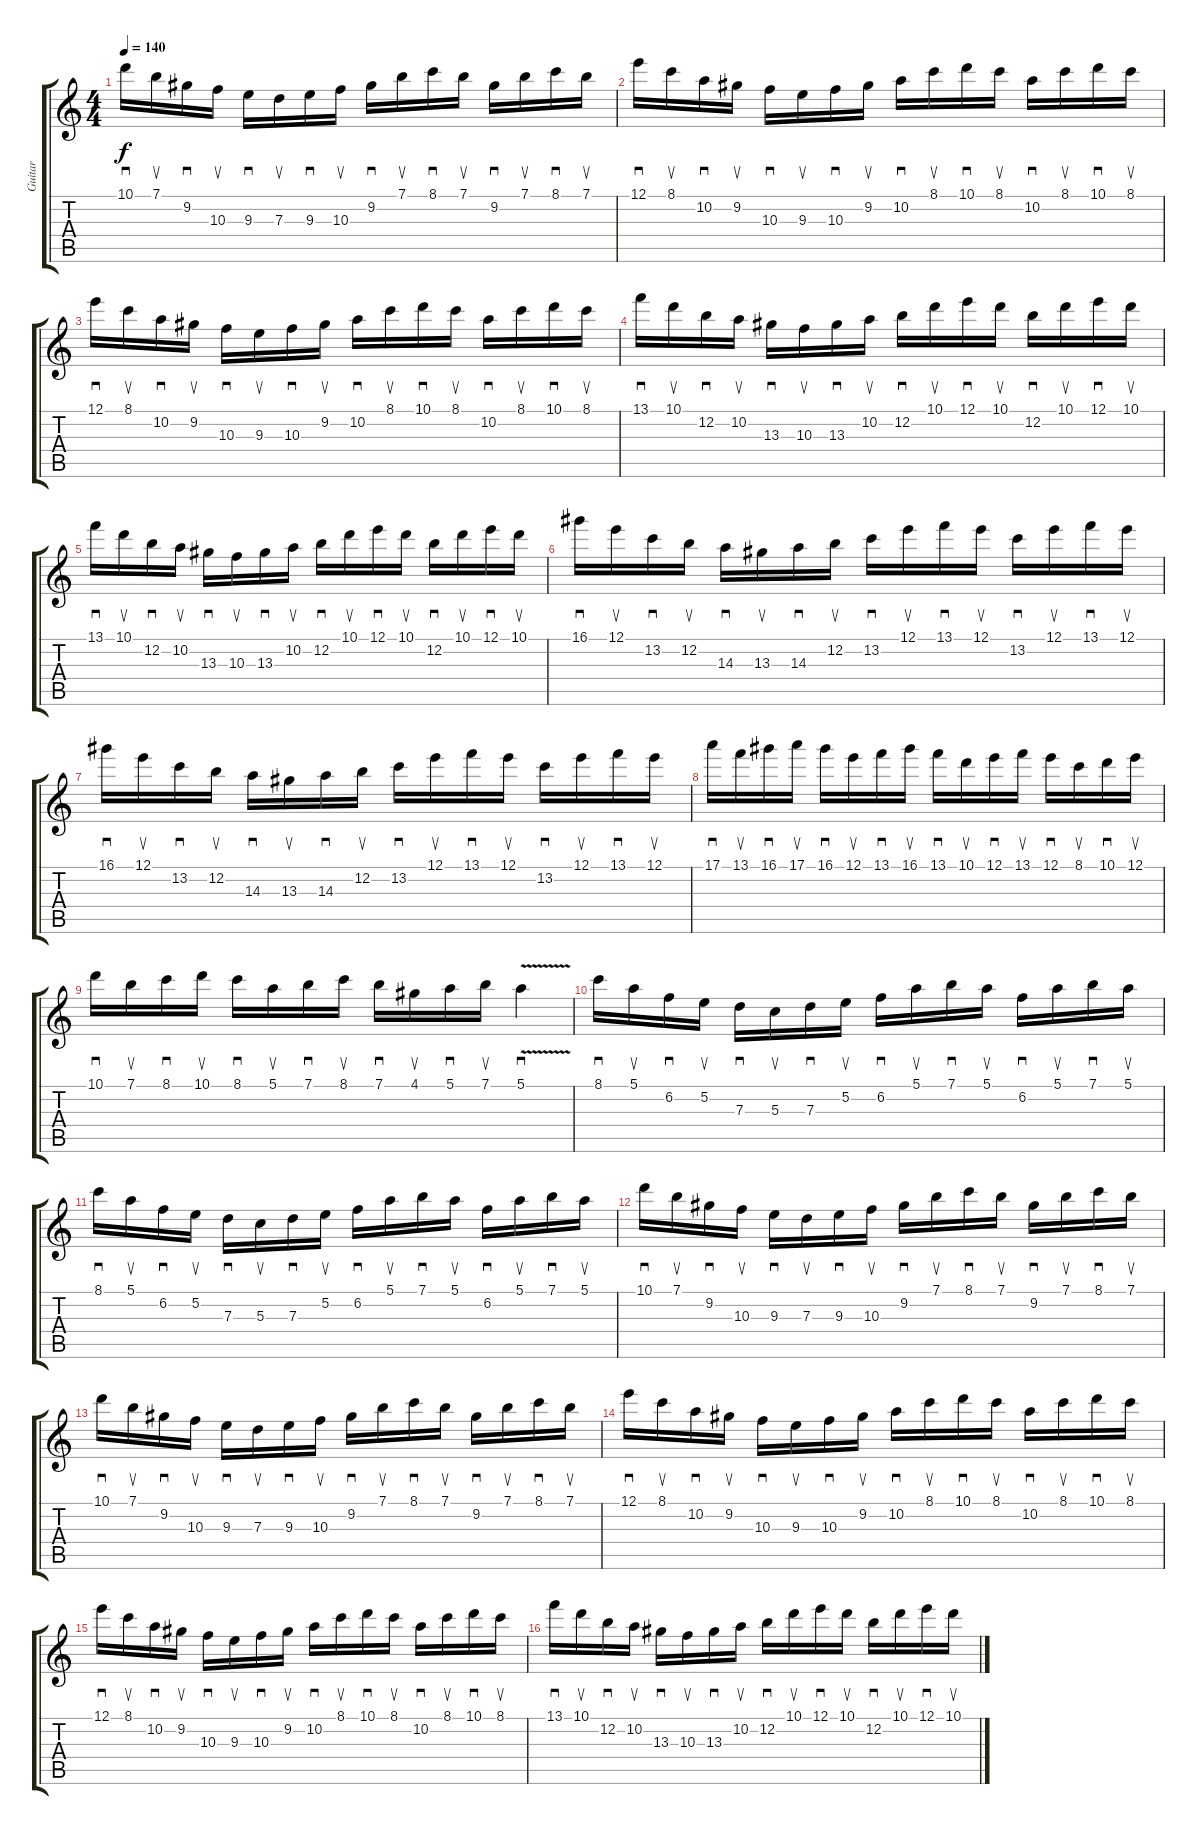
\track ("Guitar" "Guitar") {instrument distortionguitar}
\staff {score tabs}
\tuning (E4 B3 G3 D3 A2 E2) {hide}
\ts (4 4)
\tempo 140
\clef g2
\ks c
10.1.16{sd dy f} 7.1.16{su} 9.2.16{sd} 10.3.16{su} 9.3.16{sd} 7.3.16{su} 9.3.16{sd} 10.3.16{su} 9.2.16{sd} 7.1.16{su} 8.1.16{sd} 7.1.16{su} 9.2.16{sd} 7.1.16{su} 8.1.16{sd} 7.1.16{su} |
12.1.16{sd} 8.1.16{su} 10.2.16{sd} 9.2.16{su} 10.3.16{sd} 9.3.16{su} 10.3.16{sd} 9.2.16{su} 10.2.16{sd} 8.1.16{su} 10.1.16{sd} 8.1.16{su} 10.2.16{sd} 8.1.16{su} 10.1.16{sd} 8.1.16{su} |
12.1.16{sd} 8.1.16{su} 10.2.16{sd} 9.2.16{su} 10.3.16{sd} 9.3.16{su} 10.3.16{sd} 9.2.16{su} 10.2.16{sd} 8.1.16{su} 10.1.16{sd} 8.1.16{su} 10.2.16{sd} 8.1.16{su} 10.1.16{sd} 8.1.16{su} |
13.1.16{sd} 10.1.16{su} 12.2.16{sd} 10.2.16{su} 13.3.16{sd} 10.3.16{su} 13.3.16{sd} 10.2.16{su} 12.2.16{sd} 10.1.16{su} 12.1.16{sd} 10.1.16{su} 12.2.16{sd} 10.1.16{su} 12.1.16{sd} 10.1.16{su} |
13.1.16{sd} 10.1.16{su} 12.2.16{sd} 10.2.16{su} 13.3.16{sd} 10.3.16{su} 13.3.16{sd} 10.2.16{su} 12.2.16{sd} 10.1.16{su} 12.1.16{sd} 10.1.16{su} 12.2.16{sd} 10.1.16{su} 12.1.16{sd} 10.1.16{su} |
16.1.16{sd} 12.1.16{su} 13.2.16{sd} 12.2.16{su} 14.3.16{sd} 13.3.16{su} 14.3.16{sd} 12.2.16{su} 13.2.16{sd} 12.1.16{su} 13.1.16{sd} 12.1.16{su} 13.2.16{sd} 12.1.16{su} 13.1.16{sd} 12.1.16{su} |
16.1.16{sd} 12.1.16{su} 13.2.16{sd} 12.2.16{su} 14.3.16{sd} 13.3.16{su} 14.3.16{sd} 12.2.16{su} 13.2.16{sd} 12.1.16{su} 13.1.16{sd} 12.1.16{su} 13.2.16{sd} 12.1.16{su} 13.1.16{sd} 12.1.16{su} |
17.1.16{sd} 13.1.16{su} 16.1.16{sd} 17.1.16{su} 16.1.16{sd} 12.1.16{su} 13.1.16{sd} 16.1.16{su} 13.1.16{sd} 10.1.16{su} 12.1.16{sd} 13.1.16{su} 12.1.16{sd} 8.1.16{su} 10.1.16{sd} 12.1.16{su} |
10.1.16{sd} 7.1.16{su} 8.1.16{sd} 10.1.16{su} 8.1.16{sd} 5.1.16{su} 7.1.16{sd} 8.1.16{su} 7.1.16{sd} 4.1.16{su} 5.1.16{sd} 7.1.16{su} 5.1{v}.4{sd} |
8.1.16{sd} 5.1.16{su} 6.2.16{sd} 5.2.16{su} 7.3.16{sd} 5.3.16{su} 7.3.16{sd} 5.2.16{su} 6.2.16{sd} 5.1.16{su} 7.1.16{sd} 5.1.16{su} 6.2.16{sd} 5.1.16{su} 7.1.16{sd} 5.1.16{su} |
8.1.16{sd} 5.1.16{su} 6.2.16{sd} 5.2.16{su} 7.3.16{sd} 5.3.16{su} 7.3.16{sd} 5.2.16{su} 6.2.16{sd} 5.1.16{su} 7.1.16{sd} 5.1.16{su} 6.2.16{sd} 5.1.16{su} 7.1.16{sd} 5.1.16{su} |
10.1.16{sd} 7.1.16{su} 9.2.16{sd} 10.3.16{su} 9.3.16{sd} 7.3.16{su} 9.3.16{sd} 10.3.16{su} 9.2.16{sd} 7.1.16{su} 8.1.16{sd} 7.1.16{su} 9.2.16{sd} 7.1.16{su} 8.1.16{sd} 7.1.16{su} |
10.1.16{sd} 7.1.16{su} 9.2.16{sd} 10.3.16{su} 9.3.16{sd} 7.3.16{su} 9.3.16{sd} 10.3.16{su} 9.2.16{sd} 7.1.16{su} 8.1.16{sd} 7.1.16{su} 9.2.16{sd} 7.1.16{su} 8.1.16{sd} 7.1.16{su} |
12.1.16{sd} 8.1.16{su} 10.2.16{sd} 9.2.16{su} 10.3.16{sd} 9.3.16{su} 10.3.16{sd} 9.2.16{su} 10.2.16{sd} 8.1.16{su} 10.1.16{sd} 8.1.16{su} 10.2.16{sd} 8.1.16{su} 10.1.16{sd} 8.1.16{su} |
12.1.16{sd} 8.1.16{su} 10.2.16{sd} 9.2.16{su} 10.3.16{sd} 9.3.16{su} 10.3.16{sd} 9.2.16{su} 10.2.16{sd} 8.1.16{su} 10.1.16{sd} 8.1.16{su} 10.2.16{sd} 8.1.16{su} 10.1.16{sd} 8.1.16{su} |
13.1.16{sd} 10.1.16{su} 12.2.16{sd} 10.2.16{su} 13.3.16{sd} 10.3.16{su} 13.3.16{sd} 10.2.16{su} 12.2.16{sd} 10.1.16{su} 12.1.16{sd} 10.1.16{su} 12.2.16{sd} 10.1.16{su} 12.1.16{sd} 10.1.16{su}
